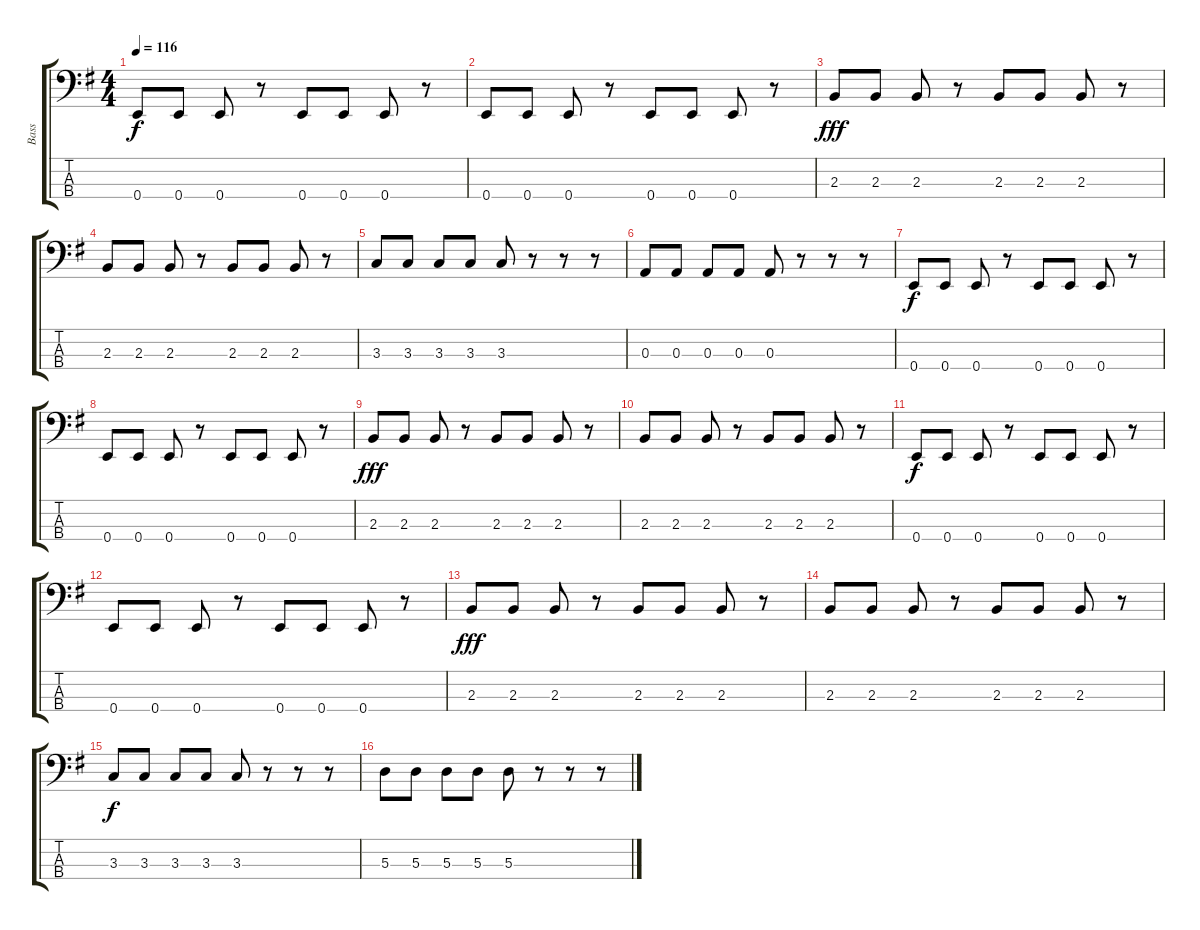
\track ("Bass" "Bass") {instrument electricbassfinger}
\staff {score tabs}
\tuning (G2 D2 A1 E1) {hide}
\ts (4 4)
\tempo 116
\clef f4
\ks g
0.4.8{dy f} 0.4.8 0.4.8 r.8 0.4.8 0.4.8 0.4.8 r.8 |
0.4.8 0.4.8 0.4.8 r.8 0.4.8 0.4.8 0.4.8 r.8 |
2.3.8{dy fff} 2.3.8 2.3.8 r.8 2.3.8 2.3.8 2.3.8 r.8 |
2.3.8 2.3.8 2.3.8 r.8 2.3.8 2.3.8 2.3.8 r.8 |
3.3.8 3.3.8 3.3.8 3.3.8 3.3.8 r.8 r.8 r.8 |
0.3.8 0.3.8 0.3.8 0.3.8 0.3.8 r.8 r.8 r.8 |
0.4.8{dy f} 0.4.8 0.4.8 r.8 0.4.8 0.4.8 0.4.8 r.8 |
0.4.8 0.4.8 0.4.8 r.8 0.4.8 0.4.8 0.4.8 r.8 |
2.3.8{dy fff} 2.3.8 2.3.8 r.8 2.3.8 2.3.8 2.3.8 r.8 |
2.3.8 2.3.8 2.3.8 r.8 2.3.8 2.3.8 2.3.8 r.8 |
0.4.8{dy f} 0.4.8 0.4.8 r.8 0.4.8 0.4.8 0.4.8 r.8 |
0.4.8 0.4.8 0.4.8 r.8 0.4.8 0.4.8 0.4.8 r.8 |
2.3.8{dy fff} 2.3.8 2.3.8 r.8 2.3.8 2.3.8 2.3.8 r.8 |
2.3.8 2.3.8 2.3.8 r.8 2.3.8 2.3.8 2.3.8 r.8 |
3.3.8{dy f} 3.3.8 3.3.8 3.3.8 3.3.8 r.8 r.8 r.8 |
5.3.8 5.3.8 5.3.8 5.3.8 5.3.8 r.8 r.8 r.8
